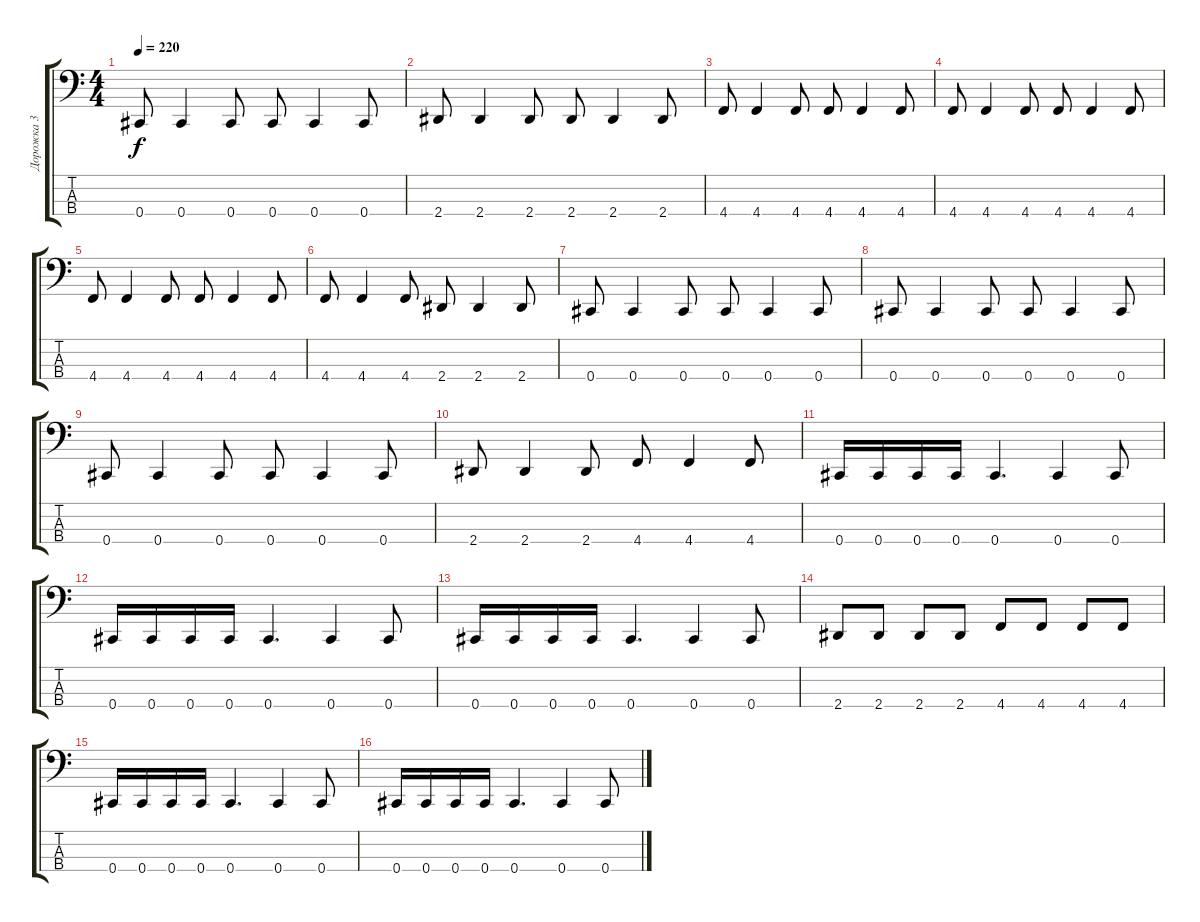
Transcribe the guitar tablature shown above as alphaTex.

\track ("Дорожка 3" "Дорожка 3") {instrument electricbasspick}
\staff {score tabs}
\tuning (Gb2 Db2 Ab1 Db1) {hide}
\ts (4 4)
\tempo 220
\clef f4
\ks c
0.4.8{dy f} 0.4.4 0.4.8 0.4.8 0.4.4 0.4.8 |
2.4.8 2.4.4 2.4.8 2.4.8 2.4.4 2.4.8 |
4.4.8 4.4.4 4.4.8 4.4.8 4.4.4 4.4.8 |
4.4.8 4.4.4 4.4.8 4.4.8 4.4.4 4.4.8 |
4.4.8 4.4.4 4.4.8 4.4.8 4.4.4 4.4.8 |
4.4.8 4.4.4 4.4.8 2.4.8 2.4.4 2.4.8 |
0.4.8 0.4.4 0.4.8 0.4.8 0.4.4 0.4.8 |
0.4.8 0.4.4 0.4.8 0.4.8 0.4.4 0.4.8 |
0.4.8 0.4.4 0.4.8 0.4.8 0.4.4 0.4.8 |
2.4.8 2.4.4 2.4.8 4.4.8 4.4.4 4.4.8 |
0.4.16 0.4.16 0.4.16 0.4.16 0.4.4{d} 0.4.4 0.4.8 |
0.4.16 0.4.16 0.4.16 0.4.16 0.4.4{d} 0.4.4 0.4.8 |
0.4.16 0.4.16 0.4.16 0.4.16 0.4.4{d} 0.4.4 0.4.8 |
2.4.8 2.4.8 2.4.8 2.4.8 4.4.8 4.4.8 4.4.8 4.4.8 |
0.4.16 0.4.16 0.4.16 0.4.16 0.4.4{d} 0.4.4 0.4.8 |
0.4.16 0.4.16 0.4.16 0.4.16 0.4.4{d} 0.4.4 0.4.8
